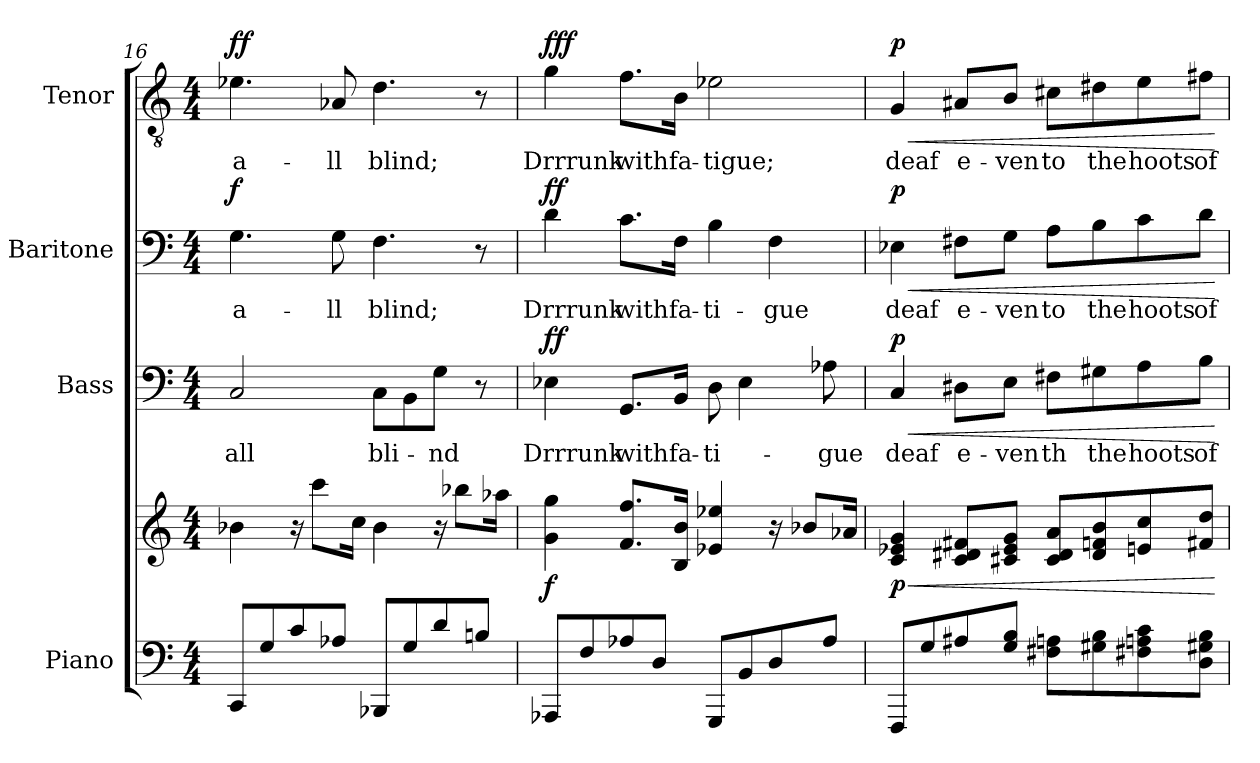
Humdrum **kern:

**kern	**kern	**dynam	**kern	**text	**dynam	**kern	**text	**dynam	**kern	**text	**dynam
*part4	*part4	*part4	*part3	*part3	*part3	*part2	*part2	*part2	*part1	*part1	*part1
*staff5	*staff4	*staff4/5	*staff3	*staff3	*staff3	*staff2	*staff2	*staff2	*staff1	*staff1	*staff1
*I"Piano	*	*	*I"Bass	*	*	*I"Baritone	*	*	*I"Tenor	*	*
*I'Pno.	*	*	*I'B.	*	*	*I'Bar.	*	*	*I'T.	*	*
!!LO:LB:g=z
*clefF4	*clefG2	*	*clefF4	*	*	*clefF4	*	*	*clefGv2	*	*
*k[]	*k[]	*	*k[]	*	*	*k[]	*	*	*k[]	*	*
*M4/4	*M4/4	*	*M4/4	*	*	*M4/4	*	*	*M4/4	*	*
=16	=16	=16	=16	=16	=16	=16	=16	=16	=16	=16	=16
!	!	!	!	!LO:LY:b	!	!	!LO:LY:b	!LO:DY:b	!	!LO:LY:b	!LO:DY:b
8CC/L	4b-X\	.	2C/	all	.	4.G\	a-	f	4.e-X\	a-	ff
8G/	.	.	.	.	.	.	.	.	.	.	.
8c/	16r	.	.	.	.	.	.	.	.	.	.
.	8ccc\L	.	.	.	.	.	.	.	.	.	.
!	!	!	!	!	!	!	!LO:LY:b	!	!	!LO:LY:b	!
8A-X/J	.	.	.	.	.	8G\	-ll	.	8A-X/	-ll	.
.	16cc\Jk	.	.	.	.	.	.	.	.	.	.
!	!	!	!	!LO:LY:b	!	!	!LO:LY:b	!	!	!LO:LY:b	!
8BBB-X/L	4b-\	.	8C\L	bli-	.	4.F\	blind;	.	4.d\	blind;	.
8G/	.	.	8BB\	.	.	.	.	.	.	.	.
!	!	!	!	!LO:LY:b	!	!	!	!	!	!	!
8d/	16r	.	8G\J	-nd	.	.	.	.	.	.	.
.	8bb-X\L	.	.	.	.	.	.	.	.	.	.
8Bn/J	.	.	8r	.	.	8r	.	.	8r	.	.
.	16aa-X\Jk	.	.	.	.	.	.	.	.	.	.
=17	=17	=17	=17	=17	=17	=17	=17	=17	=17	=17	=17
!	!	!LO:DY:b	!	!LO:LY:b	!LO:DY:b	!	!LO:LY:b	!LO:DY:b	!	!LO:LY:b	!LO:DY:b
8AAA-X/L	4g\ 4gg\	f	4E-X\	Drrrunk	ff	4d\	Drrrunk	ff	4g\	Drrrunk	fff
8F/	.	.	.	.	.	.	.	.	.	.	.
!	!	!	!	!LO:LY:b	!	!	!LO:LY:b	!	!	!LO:LY:b	!
8A-X/	8.f/ 8.ff/L	.	8.GG/L	with	.	8.c\L	with	.	8.f\L	with	.
8D/J	.	.	.	.	.	.	.	.	.	.	.
!	!	!	!	!LO:LY:b	!	!	!LO:LY:b	!	!	!LO:LY:b	!
.	16B/ 16b/Jk	.	16BB/Jk	fa-	.	16F\Jk	fa-	.	16B\Jk	fa-	.
!	!	!	!	!LO:LY:b	!	!	!LO:LY:b	!	!	!LO:LY:b	!
8GGG/L	4e-X/ 4ee-X/	.	8D\	-ti-	.	4B\	-ti-	.	2e-X\	-tigue;	.
8BB/	.	.	4E-\	.	.	.	.	.	.	.	.
!	!	!	!	!	!	!	!LO:LY:b	!	!	!	!
8D/	16r	.	.	.	.	4F\	-gue	.	.	.	.
.	8b-X/L	.	.	.	.	.	.	.	.	.	.
!	!	!	!	!LO:LY:b	!	!	!	!	!	!	!
8A-/J	.	.	8A-X\	-gue	.	.	.	.	.	.	.
.	16a-X/Jk	.	.	.	.	.	.	.	.	.	.
=18	=18	=18	=18	=18	=18	=18	=18	=18	=18	=18	=18
!	!	!LO:HP:b	!	!LO:LY:b	!LO:HP:b	!	!LO:LY:b	!LO:HP:b	!	!LO:LY:b	!LO:HP:b
!	!	!LO:DY:n=1:b	!	!	!LO:DY:n=1:b	!	!	!LO:DY:n=1:b	!	!	!LO:DY:n=1:b
8FFF/L	4c/ 4e-X/ 4g/	< p	4C/	deaf	< p	4E-X\	deaf	< p	4G/	deaf	< p
8G/	.	.	.	.	.	.	.	.	.	.	.
!	!	!	!	!LO:LY:b	!	!	!LO:LY:b	!	!	!LO:LY:b	!
8A#X/	8c/ 8d#X/ 8f#X/L	.	8D#X\L	e-	.	8F#X\L	e-	.	8A#X/L	e-	.
!	!	!	!	!LO:LY:b	!	!	!LO:LY:b	!	!	!LO:LY:b	!
8G/ 8B/J	8c#X/ 8e-/ 8g/J	.	8E\J	-ven	.	8G\J	-ven	.	8B/J	-ven	.
!	!	!	!	!LO:LY:b	!	!	!LO:LY:b	!	!	!LO:LY:b	!
8F#X\ 8An\L	8c#/ 8d#/ 8a/L	.	8F#X\L	th	.	8A\L	to	.	8c#X\L	to	.
!	!	!	!	!LO:LY:b	!	!	!LO:LY:b	!	!	!LO:LY:b	!
8G#X\ 8B\	8d#/ 8fn/ 8b/	.	8G#X\	the	.	8B\	the	.	8d#X\	the	.
!	!	!	!	!LO:LY:b	!	!	!LO:LY:b	!	!	!LO:LY:b	!
8F#X\ 8An\ 8c\	8en/ 8cc/	.	8A\	hoots	.	8c\	hoots	.	8e\	hoots	.
!	!	!	!	!LO:LY:b	!	!	!LO:LY:b	!	!	!LO:LY:b	!
8D\ 8G#X\ 8B\J	8f#X/ 8dd/J	.	8B\J	of	.	8d\J	of	.	8f#X\J	of	.
.	.	[	.	.	[	.	.	[	.	.	[
=	=	=	=	=	=	=	=	=	=	=	=
*-	*-	*-	*-	*-	*-	*-	*-	*-	*-	*-	*-
